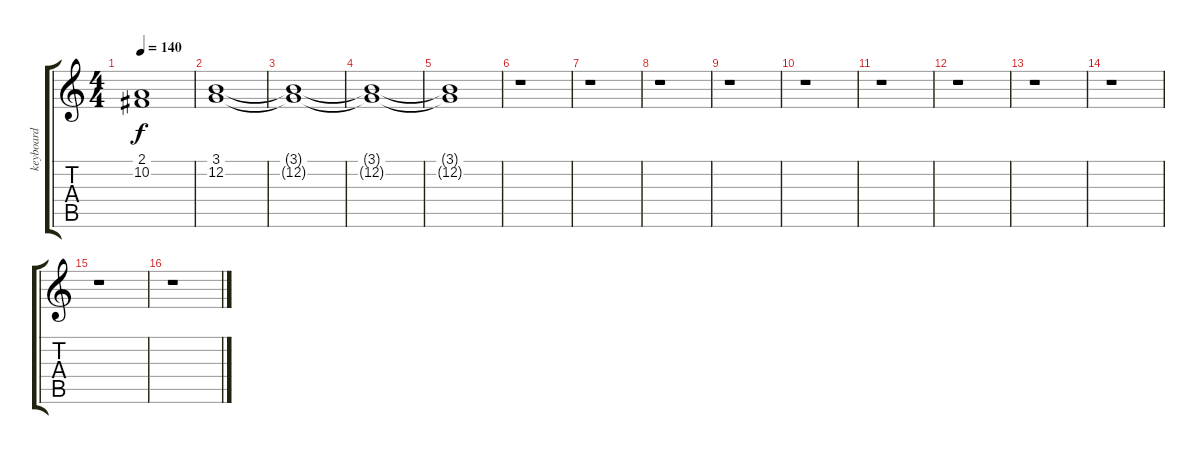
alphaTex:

\track ("keyboard" "keyboard") {instrument synthbrass1}
\staff {score tabs}
\tuning (E4 B3 G3 D3 A2 E2) {hide}
\ts (4 4)
\tempo 140
\clef g2
\ks c
(2.1 10.2).1{dy f} |
(3.1 12.2).1 |
(3.1{t} 12.2{t}).1 |
(3.1{t} 12.2{t}).1 |
(3.1{t} 12.2{t}).1 |
r.1 |
r.1 |
r.1 |
r.1 |
r.1 |
r.1 |
r.1 |
r.1 |
r.1 |
r.1 |
r.1
